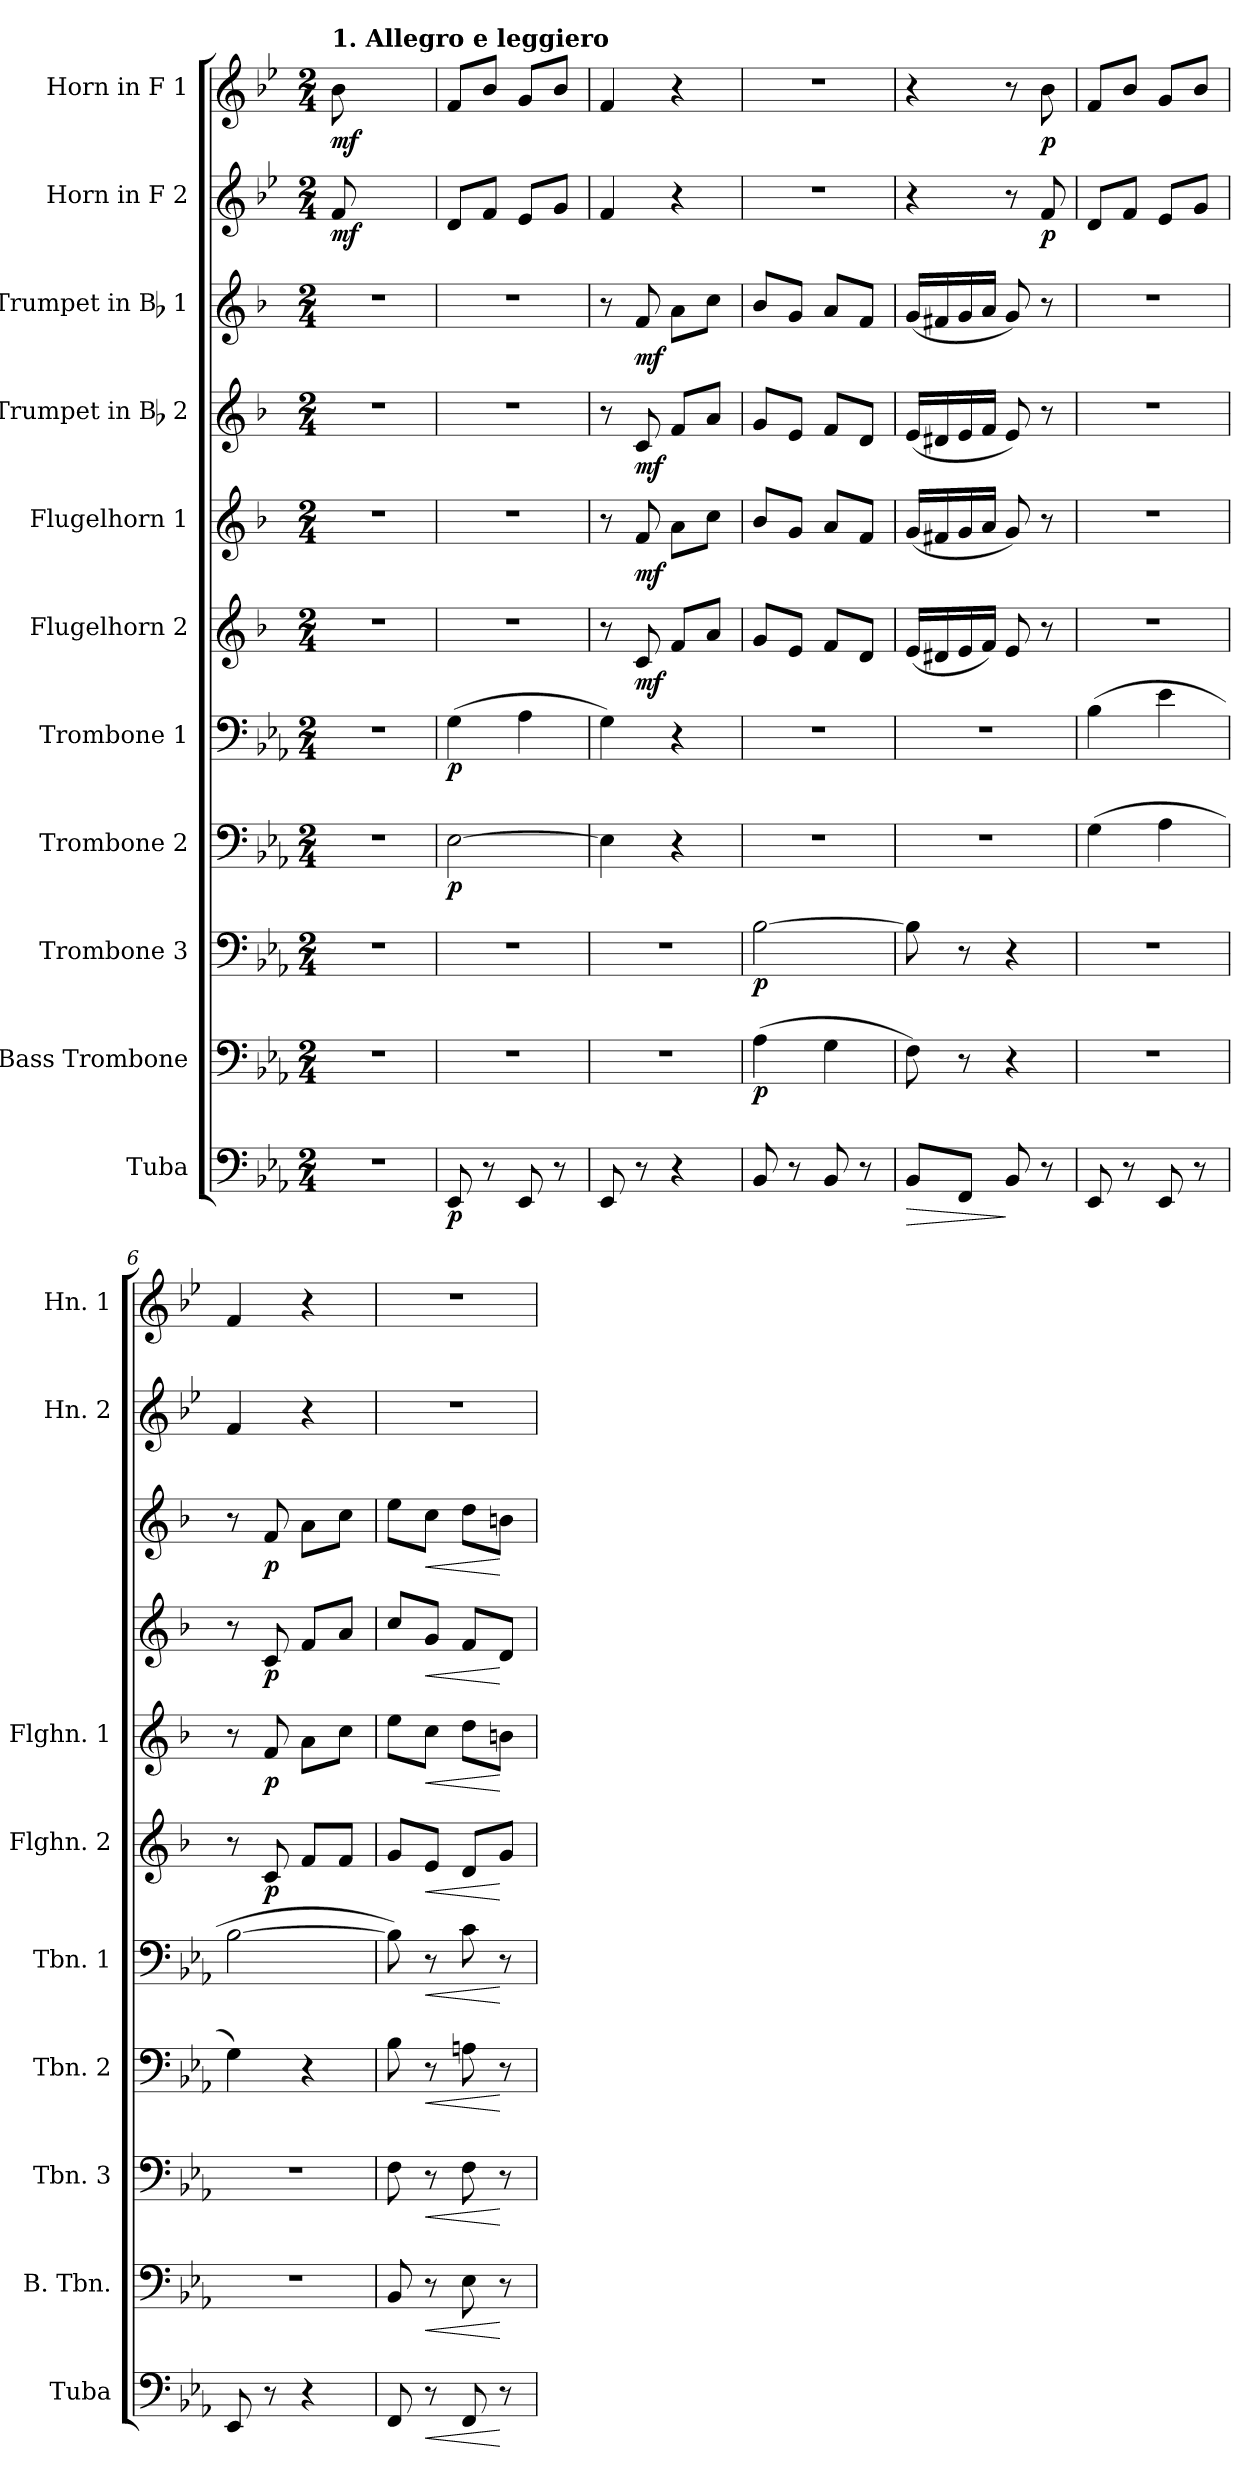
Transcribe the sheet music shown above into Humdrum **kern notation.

**kern	**dynam	**kern	**dynam	**kern	**dynam	**kern	**dynam	**kern	**dynam	**kern	**dynam	**kern	**dynam	**kern	**dynam	**kern	**dynam	**kern	**dynam	**kern	**dynam
*part11	*part11	*part10	*part10	*part9	*part9	*part8	*part8	*part7	*part7	*part6	*part6	*part5	*part5	*part4	*part4	*part3	*part3	*part2	*part2	*part1	*part1
*staff11	*staff11	*staff10	*staff10	*staff9	*staff9	*staff8	*staff8	*staff7	*staff7	*staff6	*staff6	*staff5	*staff5	*staff4	*staff4	*staff3	*staff3	*staff2	*staff2	*staff1	*staff1
*I"Tuba	*	*I"Bass Trombone	*	*I"Trombone 3	*	*I"Trombone 2	*	*I"Trombone 1	*	*I"Flugelhorn 2	*	*I"Flugelhorn 1	*	*I"Trumpet in Bb 2	*	*I"Trumpet in Bb 1	*	*I"Horn in F 2	*	*I"Horn in F 1	*
*I'Tuba	*	*I'B. Tbn.	*	*I'Tbn. 3	*	*I'Tbn. 2	*	*I'Tbn. 1	*	*I'Flghn. 2	*	*I'Flghn. 1	*	*	*	*	*	*I'Hn. 2	*	*I'Hn. 1	*
*clefF4	*	*clefF4	*	*clefF4	*	*clefF4	*	*clefF4	*	*clefG2	*	*clefG2	*	*clefG2	*	*clefG2	*	*clefG2	*	*clefG2	*
*	*	*	*	*	*	*	*	*	*	*ITrd1c2	*	*ITrd1c2	*	*ITrd1c2	*	*ITrd1c2	*	*ITrd4c7	*	*ITrd4c7	*
*k[b-e-a-]	*	*k[b-e-a-]	*	*k[b-e-a-]	*	*k[b-e-a-]	*	*k[b-e-a-]	*	*k[b-e-a-]	*	*k[b-e-a-]	*	*k[b-e-a-]	*	*k[b-e-a-]	*	*k[b-e-a-]	*	*k[b-e-a-]	*
*E-:	*	*E-:	*	*E-:	*	*E-:	*	*E-:	*	*E-:	*	*E-:	*	*E-:	*	*E-:	*	*E-:	*	*E-:	*
*M2/4	*	*M2/4	*	*M2/4	*	*M2/4	*	*M2/4	*	*M2/4	*	*M2/4	*	*M2/4	*	*M2/4	*	*M2/4	*	*M2/4	*
*MM120	*	*MM120	*	*MM120	*	*MM120	*	*MM120	*	*MM120	*	*MM120	*	*MM120	*	*MM120	*	*MM120	*	*MM120	*
=	=	=	=	=	=	=	=	=	=	=	=	=	=	=	=	=	=	=	=	=	=
!	!	!	!	!	!	!	!	!	!	!	!	!	!	!	!	!	!	!	!	!LO:TX:a:B:t=1. Allegro e leggiero	!
!	!	!	!	!	!	!	!	!	!	!	!	!	!	!	!	!	!	!	!LO:DY:b	!	!LO:DY:b
2r	.	2r	.	2r	.	2r	.	2r	.	2r	.	2r	.	2r	.	2r	.	8B-/	mf	8e-\	mf
.	.	.	.	.	.	.	.	.	.	.	.	.	.	.	.	.	.	4.ryy	.	4.ryy	.
=1	=1	=1	=1	=1	=1	=1	=1	=1	=1	=1	=1	=1	=1	=1	=1	=1	=1	=1	=1	=1	=1
!	!LO:DY:b	!	!	!	!	!	!LO:DY:b	!	!LO:DY:b	!	!	!	!	!	!	!	!	!	!	!	!
8EE-/	p	2r	.	2r	.	[2E-\	p	(>4G\	p	2r	.	2r	.	2r	.	2r	.	8G/L	.	8B-/L	.
8r	.	.	.	.	.	.	.	.	.	.	.	.	.	.	.	.	.	8B-/J	.	8e-/J	.
8EE-/	.	.	.	.	.	.	.	4A-\	.	.	.	.	.	.	.	.	.	8A-/L	.	8c/L	.
8r	.	.	.	.	.	.	.	.	.	.	.	.	.	.	.	.	.	8c/J	.	8e-/J	.
=2	=2	=2	=2	=2	=2	=2	=2	=2	=2	=2	=2	=2	=2	=2	=2	=2	=2	=2	=2	=2	=2
8EE-/	.	2r	.	2r	.	4E-\]	.	4G\)	.	8r	.	8r	.	8r	.	8r	.	4B-/	.	4B-/	.
!	!	!	!	!	!	!	!	!	!	!	!LO:DY:b	!	!LO:DY:b	!	!LO:DY:b	!	!LO:DY:b	!	!	!	!
8r	.	.	.	.	.	.	.	.	.	8B-/	mf	8e-/	mf	8B-/	mf	8e-/	mf	.	.	.	.
4r	.	.	.	.	.	4r	.	4r	.	8e-/L	.	8g\L	.	8e-/L	.	8g\L	.	4r	.	4r	.
.	.	.	.	.	.	.	.	.	.	8g/J	.	8b-\J	.	8g/J	.	8b-\J	.	.	.	.	.
=3	=3	=3	=3	=3	=3	=3	=3	=3	=3	=3	=3	=3	=3	=3	=3	=3	=3	=3	=3	=3	=3
!	!	!	!LO:DY:b	!	!LO:DY:b	!	!	!	!	!	!	!	!	!	!	!	!	!	!	!	!
8BB-/	.	(>4A-\	p	[2B-\	p	2r	.	2r	.	8f/L	.	8a-/L	.	8f/L	.	8a-/L	.	2r	.	2r	.
8r	.	.	.	.	.	.	.	.	.	8d/J	.	8f/J	.	8d/J	.	8f/J	.	.	.	.	.
8BB-/	.	4G\	.	.	.	.	.	.	.	8e-/L	.	8g/L	.	8e-/L	.	8g/L	.	.	.	.	.
8r	.	.	.	.	.	.	.	.	.	8c/J	.	8e-/J	.	8c/J	.	8e-/J	.	.	.	.	.
=4	=4	=4	=4	=4	=4	=4	=4	=4	=4	=4	=4	=4	=4	=4	=4	=4	=4	=4	=4	=4	=4
!	!LO:HP:b	!	!	!	!	!	!	!	!	!	!	!	!	!	!	!	!	!	!	!	!
8BB-/L	>	8F\)	.	8B-\]	.	2r	.	2r	.	(<16d/LL	.	(<16f/LL	.	(<16d/LL	.	(<16f/LL	.	4r	.	4r	.
.	.	.	.	.	.	.	.	.	.	16c#X/	.	16en/	.	16c#X/	.	16en/	.	.	.	.	.
8FF/J	.	8r	.	8r	.	.	.	.	.	16d/	.	16f/	.	16d/	.	16f/	.	.	.	.	.
.	.	.	.	.	.	.	.	.	.	16e-/JJ)	.	16g/JJ	.	16e-/JJ	.	16g/JJ	.	.	.	.	.
8BB-/	]	4r	.	4r	.	.	.	.	.	8d/	.	8f/)	.	8d/)	.	8f/)	.	8r	.	8r	.
!	!	!	!	!	!	!	!	!	!	!	!	!	!	!	!	!	!	!	!LO:DY:b	!	!LO:DY:b
8r	.	.	.	.	.	.	.	.	.	8r	.	8r	.	8r	.	8r	.	8B-/	p	8e-\	p
=5	=5	=5	=5	=5	=5	=5	=5	=5	=5	=5	=5	=5	=5	=5	=5	=5	=5	=5	=5	=5	=5
8EE-/	.	2r	.	2r	.	(>4G\	.	(>4B-\	.	2r	.	2r	.	2r	.	2r	.	8G/L	.	8B-/L	.
8r	.	.	.	.	.	.	.	.	.	.	.	.	.	.	.	.	.	8B-/J	.	8e-/J	.
8EE-/	.	.	.	.	.	4A-\	.	4e-\	.	.	.	.	.	.	.	.	.	8A-/L	.	8c/L	.
8r	.	.	.	.	.	.	.	.	.	.	.	.	.	.	.	.	.	8c/J	.	8e-/J	.
!!LO:PB:g=z
=6	=6	=6	=6	=6	=6	=6	=6	=6	=6	=6	=6	=6	=6	=6	=6	=6	=6	=6	=6	=6	=6
8EE-/	.	2r	.	2r	.	4G\)	.	[2B-\	.	8r	.	8r	.	8r	.	8r	.	4B-/	.	4B-/	.
!	!	!	!	!	!	!	!	!	!	!	!LO:DY:b	!	!LO:DY:b	!	!LO:DY:b	!	!LO:DY:b	!	!	!	!
8r	.	.	.	.	.	.	.	.	.	8B-/	p	8e-/	p	8B-/	p	8e-/	p	.	.	.	.
4r	.	.	.	.	.	4r	.	.	.	8e-/L	.	8g\L	.	8e-/L	.	8g\L	.	4r	.	4r	.
.	.	.	.	.	.	.	.	.	.	8e-/J	.	8b-\J	.	8g/J	.	8b-\J	.	.	.	.	.
!!LO:PB:g=z
=7	=7	=7	=7	=7	=7	=7	=7	=7	=7	=7	=7	=7	=7	=7	=7	=7	=7	=7	=7	=7	=7
8FF/	.	8BB-/	.	8F\	.	8B-\	.	8B-\])	.	8f/L	.	8dd\L	.	8b-/L	.	8dd\L	.	2r	.	2r	.
!	!LO:HP:b	!	!LO:HP:b	!	!LO:HP:b	!	!LO:HP:b	!	!LO:HP:b	!	!LO:HP:b	!	!LO:HP:b	!	!LO:HP:b	!	!LO:HP:b	!	!	!	!
8r	<	8r	<	8r	<	8r	<	8r	<	8d/J	<	8b-\J	<	8f/J	<	8b-\J	<	.	.	.	.
8FF/	.	8E-\	.	8F\	.	8An\	.	8c\	.	8c/L	.	8cc\L	.	8e-/L	.	8cc\L	.	.	.	.	.
8r	[	8r	[	8r	[	8r	[	8r	[	8f/J	[	8an\J	[	8c/J	[	8an\J	[	.	.	.	.
=	=	=	=	=	=	=	=	=	=	=	=	=	=	=	=	=	=	=	=	=	=
*-	*-	*-	*-	*-	*-	*-	*-	*-	*-	*-	*-	*-	*-	*-	*-	*-	*-	*-	*-	*-	*-
